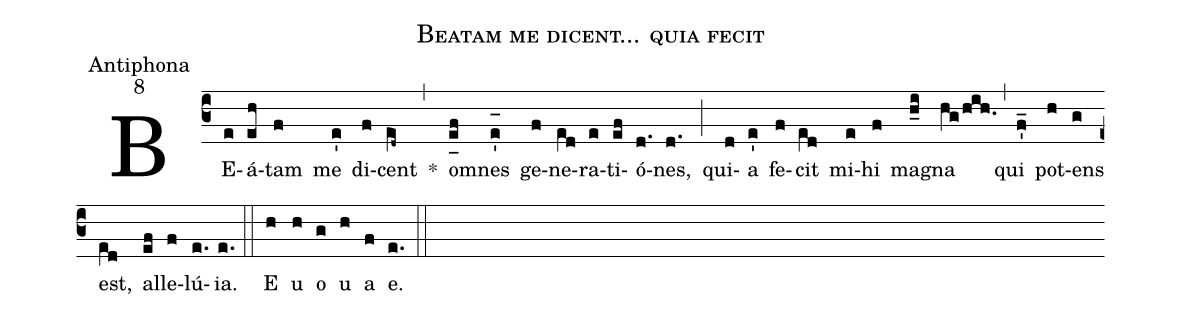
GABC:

name:Beatam me dicent... quia fecit;
office-part:Antiphona;
mode:8;
%%
(c3) BE(e)á(eh)tam(f) me(e') di(f)cent(e[ll:1]d~) *(,) o(e_[uh:l]f)mnes(e'_[oh:h]) ge(f)ne(e[ll:1]d)ra(e)ti(ef)ó(d.)nes,(d.) (;) qui(d)a(e') fe(f)cit(e[ll:1]d) mi(e)hi(f) ma(h_i)gna(hg/hih.) (,) qui(f'_) pot(h)ens(g) est,(e[ll:1]d) al(ef)le(f)lú(e.){ia}.(e.) (::) <eu>E(h) u(h) o(g) u(h) a(f) e.</eu>(e.) (::)
